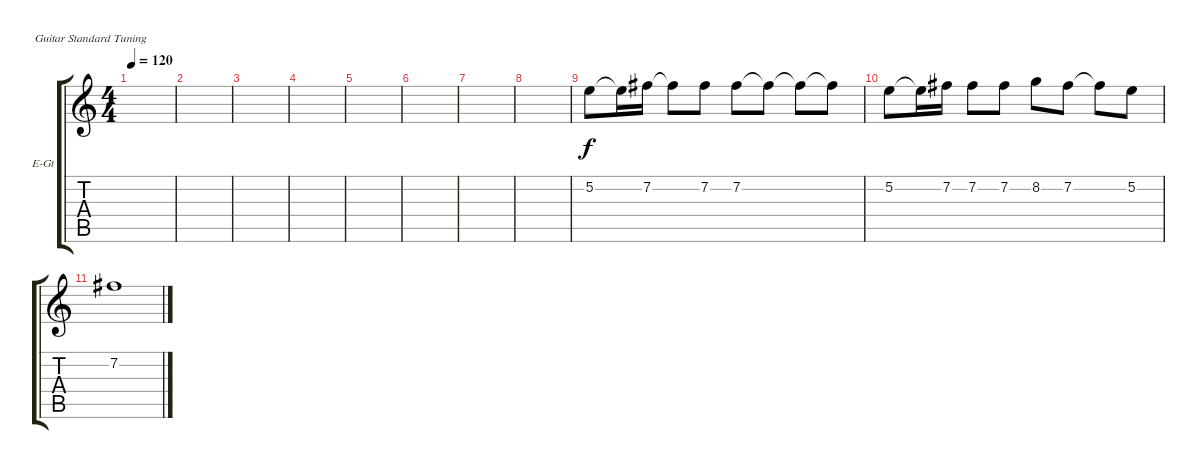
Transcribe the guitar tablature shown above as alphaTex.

\defaultSystemsLayout 4
\bracketExtendMode groupsimilarinstruments
\firstSystemTrackNameOrientation horizontal
\otherSystemsTrackNameOrientation horizontal
\track ("Electric Guitar" "E-Gt") {instrument overdrivenguitar}
\staff {score tabs}
\tuning (E4 B3 G3 D3 A2 E2)
\ts (4 4)
\tempo 120
\clef g2
\ks c
|
|
|
|
|
|
|
|
5.2.8 5.2{t}.16 7.2.16 7.2{t}.8 7.2.8 7.2.8 7.2{t}.8 7.2{t}.8 7.2{t}.8 |
5.2.8 5.2{t}.16 7.2.16 7.2.8 7.2.8 8.2.8 7.2.8 7.2{t}.8 5.2.8 |
7.2.1
